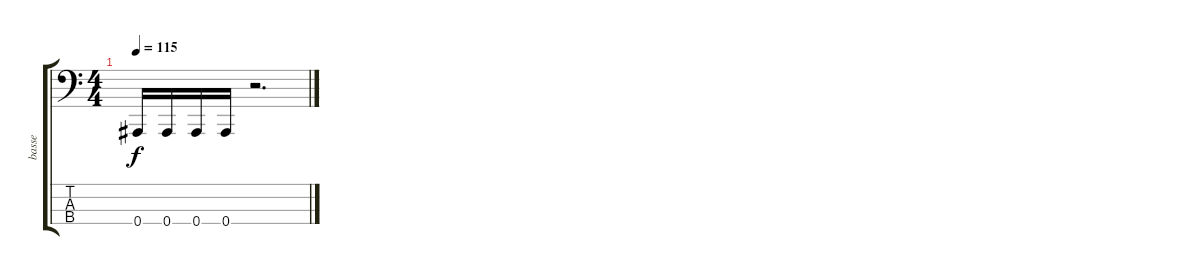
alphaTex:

\track ("basse" "basse") {instrument electricbassfinger}
\staff {score tabs}
\tuning (Eb2 Bb1 F1 Bb0) {hide}
\ts (4 4)
\tempo 115
\clef f4
\ks c
0.4.16{dy f} 0.4.16 0.4.16 0.4.16 r.2{d}
